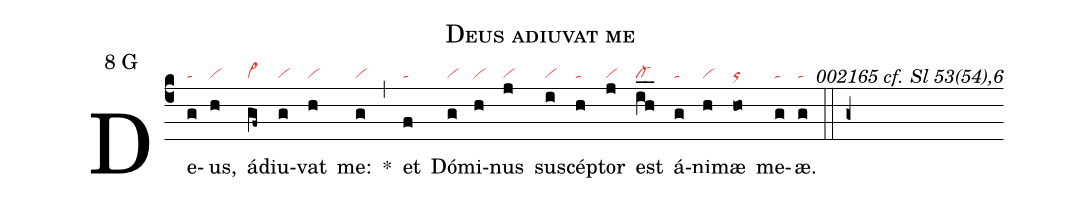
name: Deus adiuvat me;
mode: 8;
mode-differentia: G;
commentary: 002165 cf. Sl 53(54),6;
nabc-lines: 1;
%%
(c4)

De(g|ta)us,(h|vi) ád(gf~|vi>)iu(g|vi)vat(h|vi) me:(g|vi) *(,) et(f|ta) Dó(g|vi)mi(h|vi)nus(j|vi) su(i|vi)scép(h|ta)tor(j|vi) est(ih__|cl-) á(g|ta)ni(h|vi)mæ(ho|or) me(g|ta)æ.(g|ta)

(::g+)
